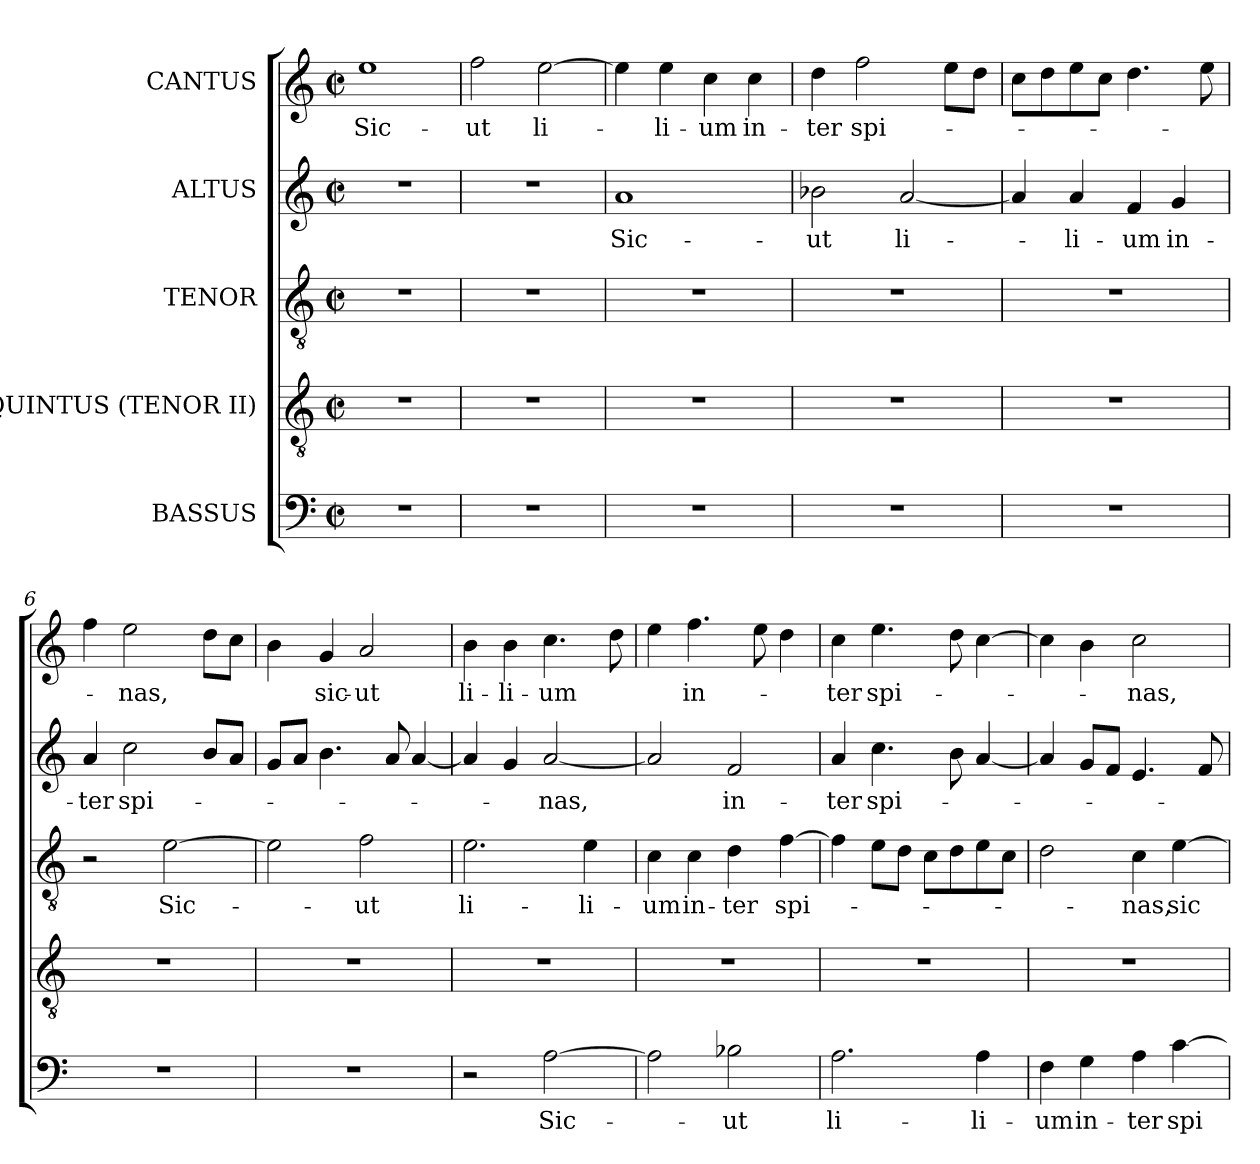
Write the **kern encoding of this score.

**kern	**text	**kern	**kern	**text	**kern	**text	**kern	**text
*part5	*part5	*part4	*part3	*part3	*part2	*part2	*part1	*part1
*staff5	*staff5	*staff4	*staff3	*staff3	*staff2	*staff2	*staff1	*staff1
*I"BASSUS	*	*I"QUINTUS (TENOR II)	*I"TENOR	*	*I"ALTUS	*	*I"CANTUS	*
*clefF4	*	*clefGv2	*clefGv2	*	*clefG2	*	*clefG2	*
*k[]	*	*k[]	*k[]	*	*k[]	*	*k[]	*
*C:	*	*C:	*C:	*	*C:	*	*C:	*
*M2/2	*	*M2/2	*M2/2	*	*M2/2	*	*M2/2	*
*met(c|)	*	*met(c|)	*met(c|)	*	*met(c|)	*	*met(c|)	*
=1	=1	=1	=1	=1	=1	=1	=1	=1
1r	.	1r	1r	.	1r	.	1ee	Sic-
=2	=2	=2	=2	=2	=2	=2	=2	=2
1r	.	1r	1r	.	1r	.	2ff\	-ut
.	.	.	.	.	.	.	[2ee\	li-
=3	=3	=3	=3	=3	=3	=3	=3	=3
1r	.	1r	1r	.	1a	Sic-	4ee\]	.
.	.	.	.	.	.	.	4ee\	-li-
.	.	.	.	.	.	.	4cc\	-um
.	.	.	.	.	.	.	4cc\	in-
=4	=4	=4	=4	=4	=4	=4	=4	=4
1r	.	1r	1r	.	2b-X\	-ut	4dd\	-ter
.	.	.	.	.	.	.	2ff\	spi-
.	.	.	.	.	[2a/	li-	.	.
.	.	.	.	.	.	.	8ee\L	.
.	.	.	.	.	.	.	8dd\J	.
=5	=5	=5	=5	=5	=5	=5	=5	=5
1r	.	1r	1r	.	4a/]	.	8cc\L	.
.	.	.	.	.	.	.	8dd\	.
.	.	.	.	.	4a/	-li-	8ee\	.
.	.	.	.	.	.	.	8cc\J	.
.	.	.	.	.	4f/	-um	4.dd\	.
.	.	.	.	.	4g/	in-	.	.
.	.	.	.	.	.	.	8ee\	.
=6	=6	=6	=6	=6	=6	=6	=6	=6
1r	.	1r	2r	.	4a/	-ter	4ff\	.
.	.	.	.	.	2cc\	spi-	2ee\	-nas,
.	.	.	[2e\	Sic-	.	.	.	.
.	.	.	.	.	8b/L	.	8dd\L	.
.	.	.	.	.	8a/J	.	8cc\J	.
!!LO:LB:g=z
=7	=7	=7	=7	=7	=7	=7	=7	=7
1r	.	1r	2e\]	.	8g/L	.	4b\	.
.	.	.	.	.	8a/J	.	.	.
.	.	.	.	.	4.b\	.	4g/	sic-
.	.	.	2f\	-ut	.	.	2a/	-ut
.	.	.	.	.	8a/	.	.	.
.	.	.	.	.	[4a/	.	.	.
=8	=8	=8	=8	=8	=8	=8	=8	=8
2r	.	1r	2.e\	li-	4a/]	.	4b\	li-
.	.	.	.	.	4g/	.	4b\	-li-
[2A\	Sic-	.	.	.	[2a/	-nas,	4.cc\	-um
.	.	.	4e\	-li-	.	.	.	.
.	.	.	.	.	.	.	8dd\	.
=9	=9	=9	=9	=9	=9	=9	=9	=9
2A\]	.	1r	4c\	-um	2a/]	.	4ee\	.
.	.	.	4c\	in-	.	.	4.ff\	in-
2B-X\	-ut	.	4d\	-ter	2f/	in-	.	.
.	.	.	.	.	.	.	8ee\	.
.	.	.	[4f\	spi-	.	.	4dd\	.
=10	=10	=10	=10	=10	=10	=10	=10	=10
2.A\	li-	1r	4f\]	.	4a/	-ter	4cc\	-ter
.	.	.	8e\L	.	4.cc\	spi-	4.ee\	spi-
.	.	.	8d\J	.	.	.	.	.
.	.	.	8c\L	.	.	.	.	.
.	.	.	8d\	.	8b\	.	8dd\	.
4A\	-li-	.	8e\	.	[4a/	.	[4cc\	.
.	.	.	8c\J	.	.	.	.	.
=11	=11	=11	=11	=11	=11	=11	=11	=11
4F\	-um	1r	2d\	.	4a/]	.	4cc\]	.
4G\	in-	.	.	.	8g/L	.	4b\	.
.	.	.	.	.	8f/J	.	.	.
4A\	-ter	.	4c\	-nas,	4.e/	.	2cc\	-nas,
[4c\	spi-	.	[4e\	sic-	.	.	.	.
.	.	.	.	.	8f/	.	.	.
=	=	=	=	=	=	=	=	=
*-	*-	*-	*-	*-	*-	*-	*-	*-
